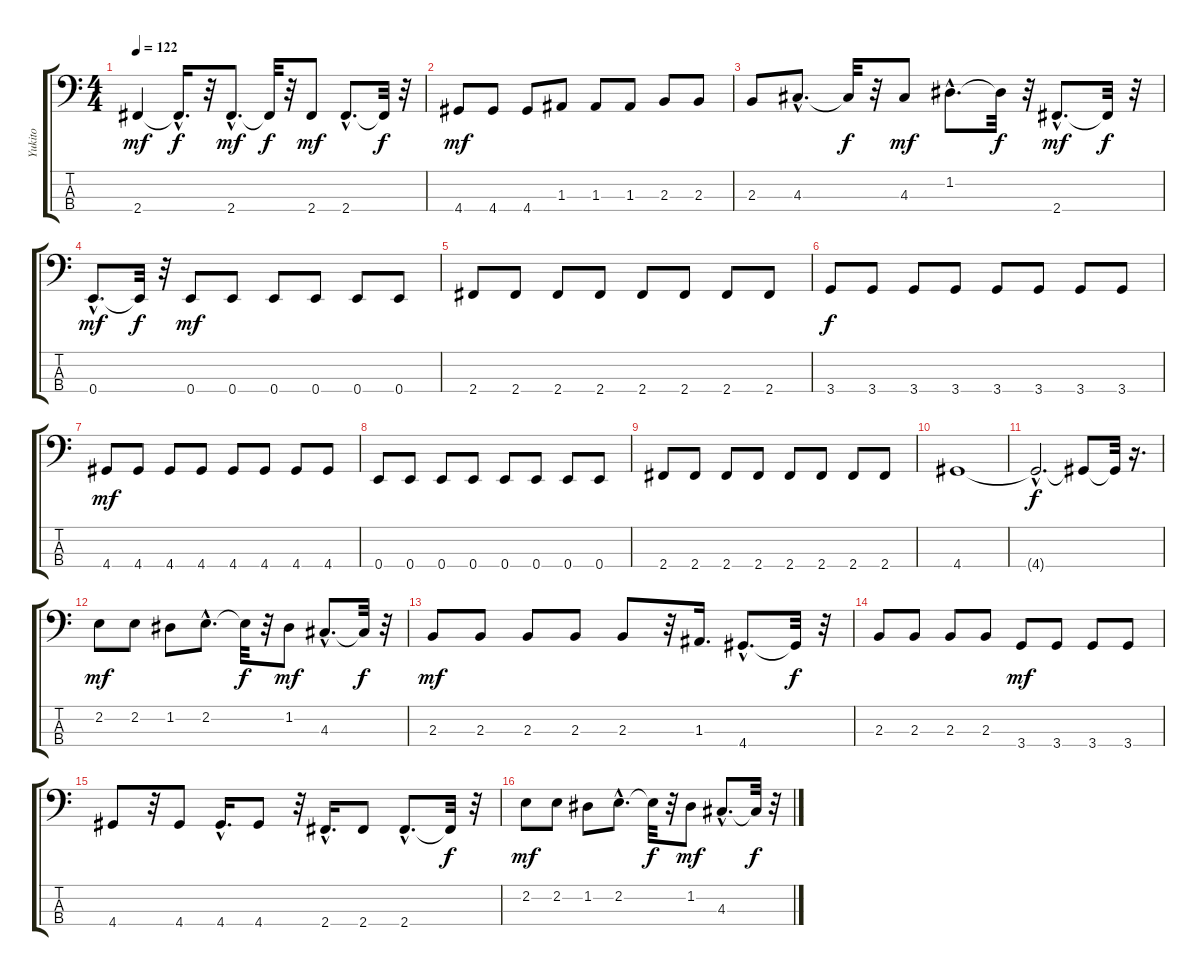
\track ("Yukito" "Yukito") {instrument electricbasspick}
\staff {score tabs}
\tuning (G2 D2 A1 E1) {hide}
\ts (4 4)
\tempo 122
\clef f4
\ks c
2.4.4{dy mf} 2.4{hac t}.16{d dy f} r.32 2.4{hac}.8{d dy mf} 2.4{t}.32{dy f} r.32 2.4.8{dy mf} 2.4{hac}.8{d} 2.4{t}.32{dy f} r.32 |
4.4.8{dy mf} 4.4.8 4.4.8 1.3.8 1.3.8 1.3.8 2.3.8 2.3.8 |
2.3.8 4.3{hac}.8{d} 4.3{t}.32{dy f} r.32 4.3.8{dy mf} 1.2{hac}.8{d} 1.2{t}.32{dy f} r.32 2.4{hac}.8{d dy mf} 2.4{t}.32{dy f} r.32 |
0.4{hac}.8{d dy mf} 0.4{t}.32{dy f} r.32 0.4.8{dy mf} 0.4.8 0.4.8 0.4.8 0.4.8 0.4.8 |
2.4.8 2.4.8 2.4.8 2.4.8 2.4.8 2.4.8 2.4.8 2.4.8 |
3.4.8{dy f} 3.4.8 3.4.8 3.4.8 3.4.8 3.4.8 3.4.8 3.4.8 |
4.4.8{dy mf} 4.4.8 4.4.8 4.4.8 4.4.8 4.4.8 4.4.8 4.4.8 |
0.4.8 0.4.8 0.4.8 0.4.8 0.4.8 0.4.8 0.4.8 0.4.8 |
2.4.8 2.4.8 2.4.8 2.4.8 2.4.8 2.4.8 2.4.8 2.4.8 |
4.4.1 |
4.4{hac t}.2{d dy f} 4.4{t}.8 4.4{t}.32 r.16{d} |
2.2.8{dy mf} 2.2.8 1.2.8 2.2{hac}.8{d} 2.2{t}.32{dy f} r.32 1.2.8{dy mf} 4.3{hac}.8{d} 4.3{t}.32{dy f} r.32 |
2.3.8{dy mf} 2.3.8 2.3.8 2.3.8 2.3.8 r.32 1.3.16{d} 4.4{hac}.8{d} 4.4{t}.32{dy f} r.32 |
2.3.8 2.3.8 2.3.8 2.3.8 3.4.8{dy mf} 3.4.8 3.4.8 3.4.8 |
4.4.8 r.32 4.4.8 4.4{hac}.16{d} 4.4.8 r.32 2.4{hac}.16{d} 2.4.8 2.4{hac}.8{d} 2.4{t}.32{dy f} r.32 |
2.2.8{dy mf} 2.2.8 1.2.8 2.2{hac}.8{d} 2.2{t}.32{dy f} r.32 1.2.8{dy mf} 4.3{hac}.8{d} 4.3{t}.32{dy f} r.32
